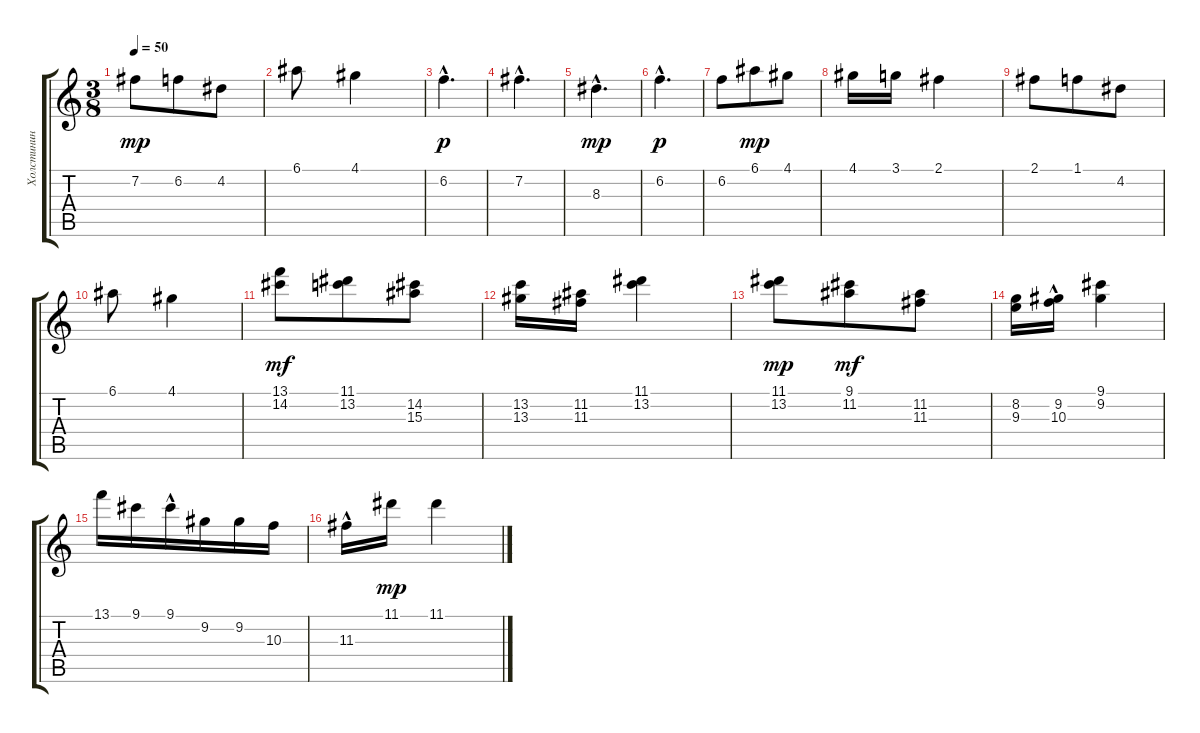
\track ("Холстинин" "Холстинин") {instrument overdrivenguitar}
\staff {score tabs}
\tuning (E4 B3 G3 D3 A2 E2) {hide}
\ts (3 8)
\tempo 50
\clef g2
\ks c
7.2.8{dy mp} 6.2.8 4.2.8 |
6.1.8 4.1.4 |
6.2{hac}.4{d dy p} |
7.2{hac}.4{d} |
8.3{hac}.4{d dy mp} |
6.2{hac}.4{d dy p} |
6.2.8 6.1.8{dy mp} 4.1.8 |
4.1.16 3.1.16 2.1.4 |
2.1.8 1.1.8 4.2.8 |
6.1.8 4.1.4 |
(13.1 14.2).8{dy mf} (11.1 13.2).8 (14.2 15.3).8 |
(13.2 13.3).16 (11.2 11.3).16 (11.1 13.2).4 |
(11.1 13.2).8{dy mp} (9.1 11.2).8{dy mf} (11.2 11.3).8 |
(8.2 9.3).16 (9.2 10.3{hac}).16 (9.1 9.2).4 |
13.1.16 9.1.16 9.1{hac}.16 9.2.16 9.2.16 10.3.16 |
11.3{hac}.16 11.1.16{dy mp} 11.1.4
